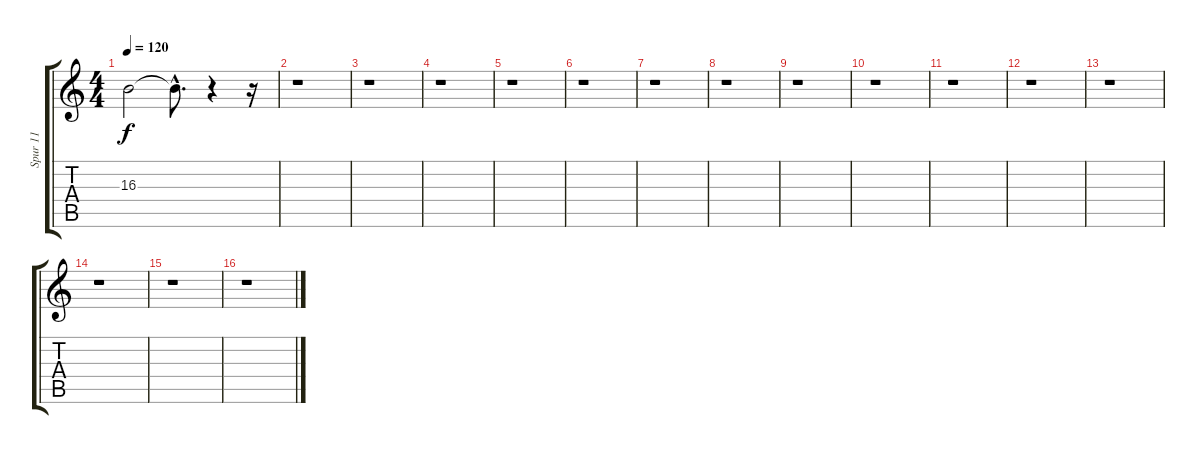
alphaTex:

\track ("Spur 11" "Spur 11") {instrument breathnoise}
\staff {score tabs}
\tuning (E4 B3 G3 D3 A2 E2) {hide}
\ts (4 4)
\tempo 120
\clef g2
\ks c
16.3{t}.2{dy f} 16.3{hac t}.8{d} r.4 r.16 |
r.1 |
r.1 |
r.1 |
r.1 |
r.1 |
r.1 |
r.1 |
r.1 |
r.1 |
r.1 |
r.1 |
r.1 |
r.1 |
r.1 |
r.1
